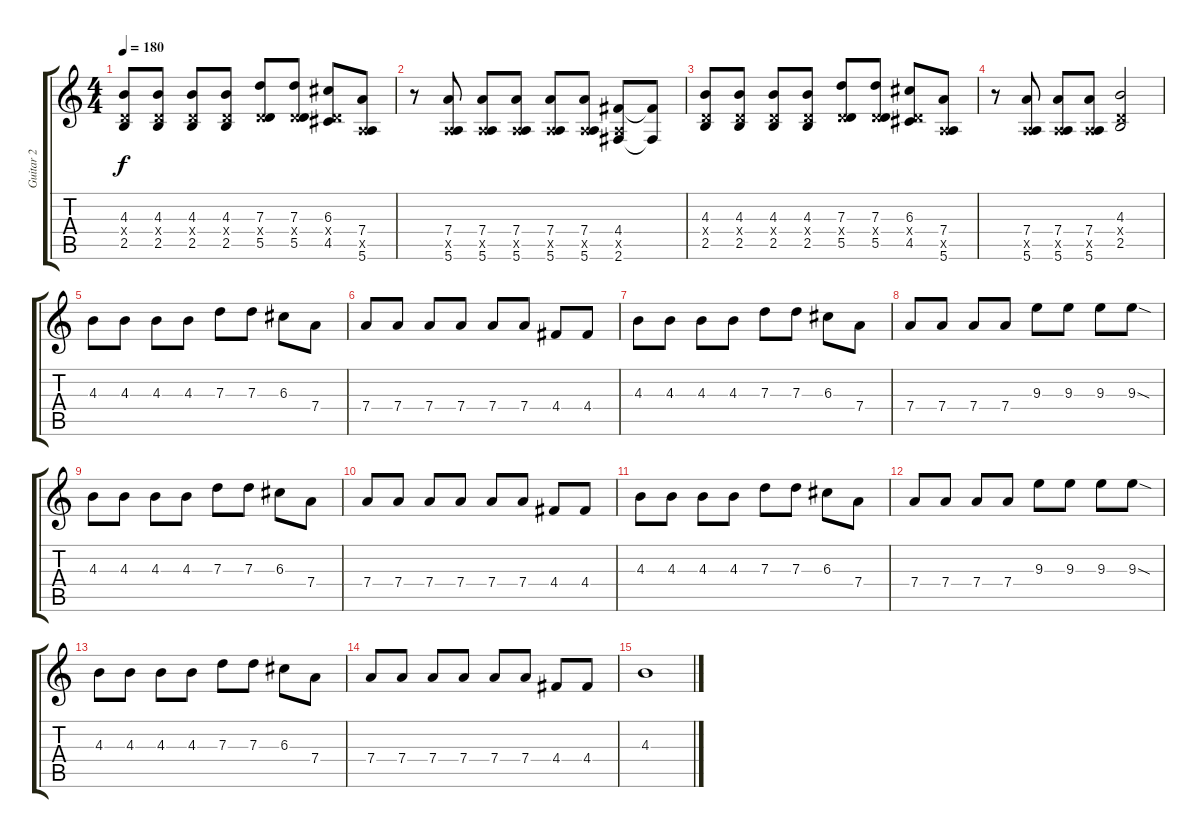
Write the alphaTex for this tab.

\track ("Guitar 2" "Guitar 2") {instrument distortionguitar}
\staff {score tabs}
\tuning (E4 B3 G3 D3 A2 E2) {hide}
\ts (4 4)
\tempo 180
\clef g2
\ks c
(4.3 0.4{x} 2.5).8{dy f} (4.3 0.4{x} 2.5).8 (4.3 0.4{x} 2.5).8 (4.3 0.4{x} 2.5).8 (7.3 0.4{x} 5.5).8 (7.3 0.4{x} 5.5).8 (6.3 0.4{x} 4.5).8 (7.4 0.5{x} 5.6).8 |
r.8 (7.4 0.5{x} 5.6).8 (7.4 0.5{x} 5.6).8 (7.4 0.5{x} 5.6).8 (7.4 0.5{x} 5.6).8 (7.4 0.5{x} 5.6).8 (4.4 0.5{x} 2.6).8 (4.4{t} 2.6{t}).8 |
(4.3 0.4{x} 2.5).8 (4.3 0.4{x} 2.5).8 (4.3 0.4{x} 2.5).8 (4.3 0.4{x} 2.5).8 (7.3 0.4{x} 5.5).8 (7.3 0.4{x} 5.5).8 (6.3 0.4{x} 4.5).8 (7.4 0.5{x} 5.6).8 |
r.8 (7.4 0.5{x} 5.6).8 (7.4 0.5{x} 5.6).8 (7.4 0.5{x} 5.6).8 (4.3 0.4{x} 2.5).2 |
4.3.8 4.3.8 4.3.8 4.3.8 7.3.8 7.3.8 6.3.8 7.4.8 |
7.4.8 7.4.8 7.4.8 7.4.8 7.4.8 7.4.8 4.4.8 4.4.8 |
4.3.8 4.3.8 4.3.8 4.3.8 7.3.8 7.3.8 6.3.8 7.4.8 |
7.4.8 7.4.8 7.4.8 7.4.8 9.3.8 9.3.8 9.3.8 9.3{sod}.8 |
4.3.8 4.3.8 4.3.8 4.3.8 7.3.8 7.3.8 6.3.8 7.4.8 |
7.4.8 7.4.8 7.4.8 7.4.8 7.4.8 7.4.8 4.4.8 4.4.8 |
4.3.8 4.3.8 4.3.8 4.3.8 7.3.8 7.3.8 6.3.8 7.4.8 |
7.4.8 7.4.8 7.4.8 7.4.8 9.3.8 9.3.8 9.3.8 9.3{sod}.8 |
4.3.8 4.3.8 4.3.8 4.3.8 7.3.8 7.3.8 6.3.8 7.4.8 |
7.4.8 7.4.8 7.4.8 7.4.8 7.4.8 7.4.8 4.4.8 4.4.8 |
4.3.1
